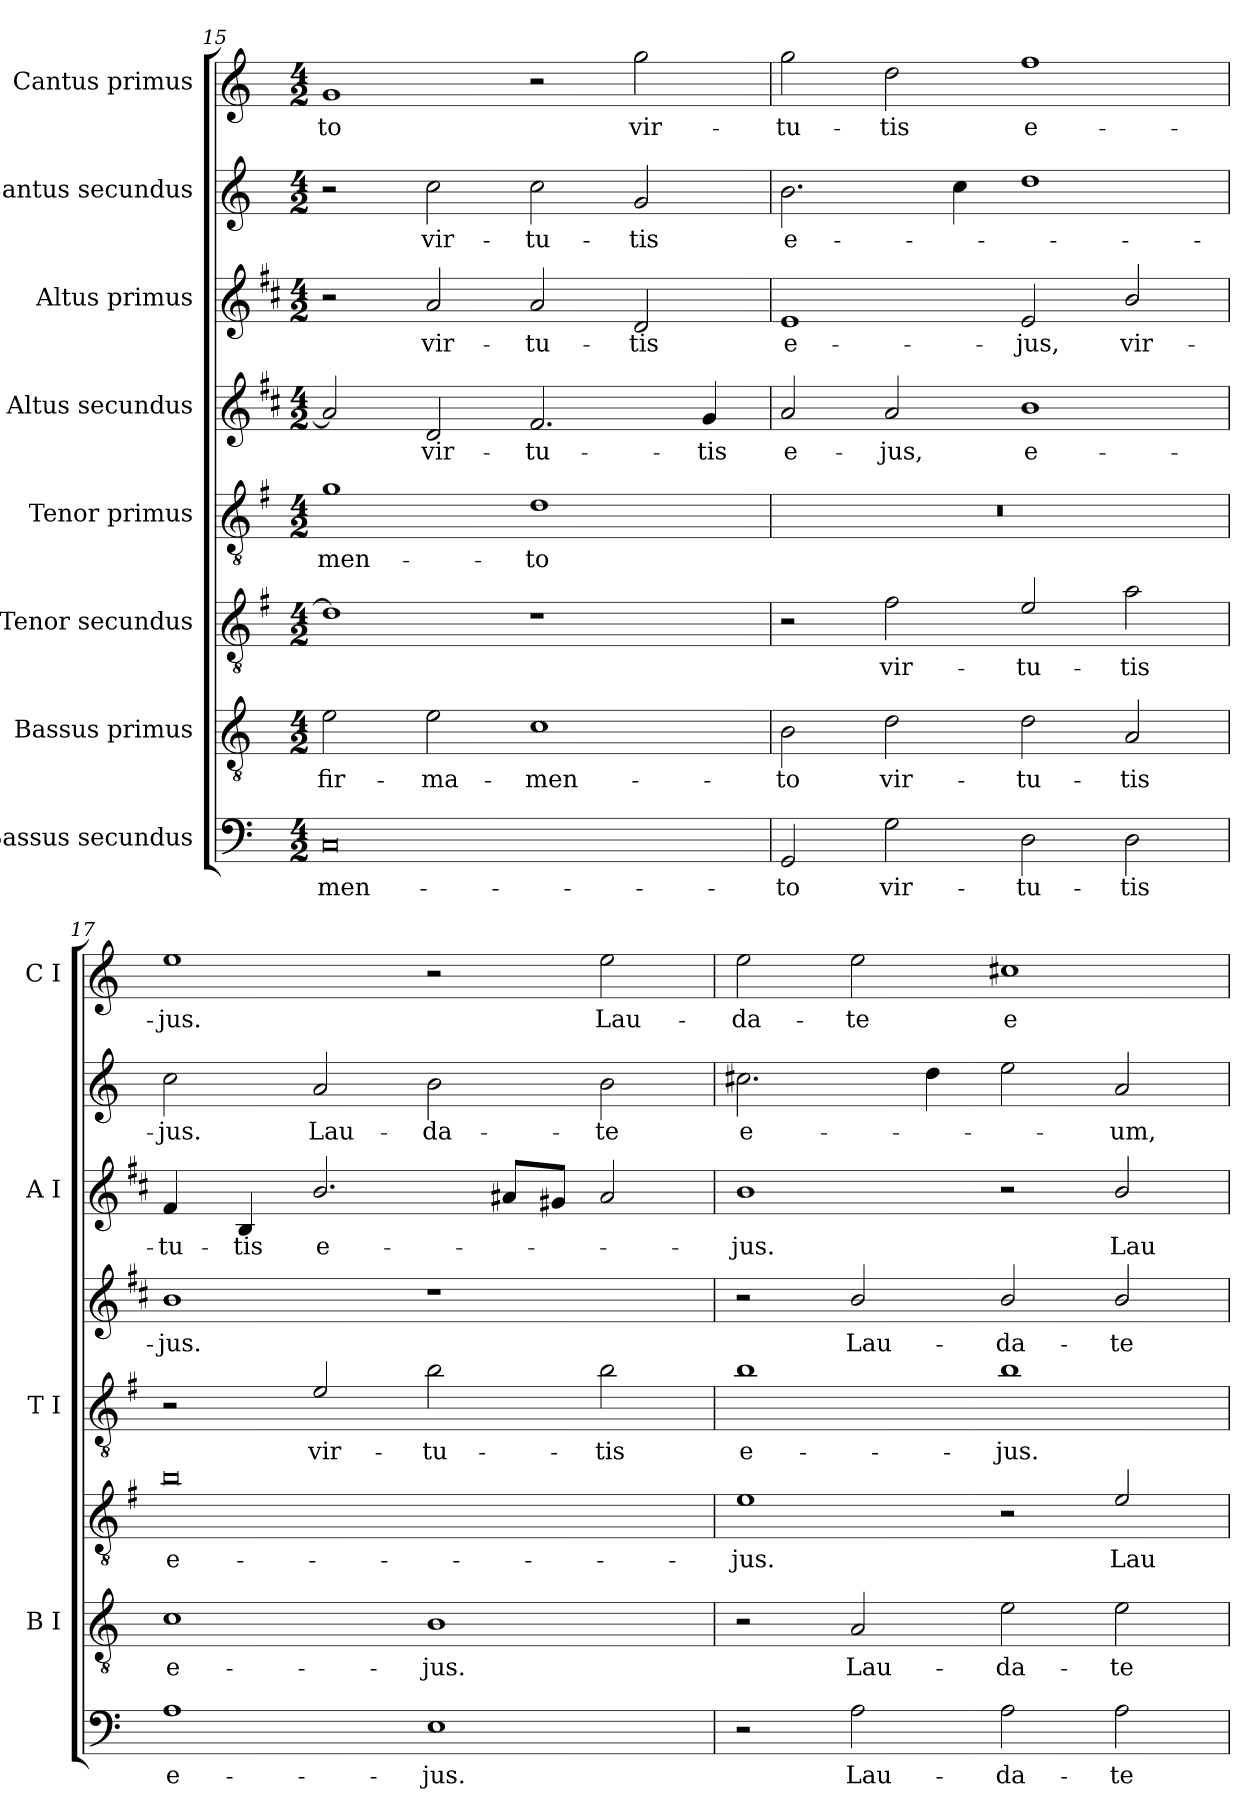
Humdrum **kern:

**kern	**text	**kern	**text	**kern	**text	**kern	**text	**kern	**text	**kern	**text	**kern	**text	**kern	**text
*part8	*part8	*part7	*part7	*part6	*part6	*part5	*part5	*part4	*part4	*part3	*part3	*part2	*part2	*part1	*part1
*staff8	*staff8	*staff7	*staff7	*staff6	*staff6	*staff5	*staff5	*staff4	*staff4	*staff3	*staff3	*staff2	*staff2	*staff1	*staff1
*I"Bassus secundus	*	*I"Bassus primus	*	*I"Tenor secundus	*	*I"Tenor primus	*	*I"Altus secundus	*	*I"Altus primus	*	*I"Cantus secundus	*	*I"Cantus primus	*
*	*	*I'B I	*	*	*	*I'T I	*	*	*	*I'A I	*	*	*	*I'C I	*
*clefF4	*	*clefGv2	*	*clefGv2	*	*clefGv2	*	*clefG2	*	*clefG2	*	*clefG2	*	*clefG2	*
*	*	*	*	*ITrd4c7	*	*ITrd4c7	*	*ITrd1c2	*	*ITrd1c2	*	*	*	*	*
*k[]	*	*k[]	*	*k[]	*	*k[]	*	*k[]	*	*k[]	*	*k[]	*	*k[]	*
*C:	*	*C:	*	*C:	*	*C:	*	*C:	*	*C:	*	*C:	*	*C:	*
*M4/2	*	*M4/2	*	*M4/2	*	*M4/2	*	*M4/2	*	*M4/2	*	*M4/2	*	*M4/2	*
=15	=15	=15	=15	=15	=15	=15	=15	=15	=15	=15	=15	=15	=15	=15	=15
!	!LO:LY:b	!	!LO:LY:b	!	!	!	!LO:LY:b	!	!	!	!	!	!	!	!LO:LY:b
0C	-men-	2e\	fir-	1G]	.	1c	-men-	2g/]	.	2r	.	2r	.	1g	-to
!	!	!	!LO:LY:b	!	!	!	!	!	!LO:LY:b	!	!LO:LY:b	!	!LO:LY:b	!	!
.	.	2e\	-ma-	.	.	.	.	2c/	vir-	2g/	vir-	2cc\	vir-	.	.
!	!	!	!LO:LY:b	!	!	!	!LO:LY:b	!	!LO:LY:b	!	!LO:LY:b	!	!LO:LY:b	!	!
.	.	1c	-men-	1r	.	1G	-to	2.e/	-tu-	2g/	-tu-	2cc\	-tu-	2r	.
!	!	!	!	!	!	!	!	!	!	!	!LO:LY:b	!	!LO:LY:b	!	!LO:LY:b
.	.	.	.	.	.	.	.	.	.	2c/	-tis	2g/	-tis	2gg\	vir-
!	!	!	!	!	!	!	!	!	!LO:LY:b	!	!	!	!	!	!
.	.	.	.	.	.	.	.	4f/	-tis	.	.	.	.	.	.
!!LO:PB:g=z
=16	=16	=16	=16	=16	=16	=16	=16	=16	=16	=16	=16	=16	=16	=16	=16
!	!LO:LY:b	!	!LO:LY:b	!	!	!	!	!	!LO:LY:b	!	!LO:LY:b	!	!LO:LY:b	!	!LO:LY:b
2GG/	-to	2B\	-to	2r	.	0r	.	2g/	e-	1d	e-	2.b\	e-	2gg\	-tu-
!	!LO:LY:b	!	!LO:LY:b	!	!LO:LY:b	!	!	!	!LO:LY:b	!	!	!	!	!	!LO:LY:b
2G\	vir-	2d\	vir-	2B\	vir-	.	.	2g/	-jus,	.	.	.	.	2dd\	-tis
.	.	.	.	.	.	.	.	.	.	.	.	4cc\	.	.	.
!	!LO:LY:b	!	!LO:LY:b	!	!LO:LY:b	!	!	!	!LO:LY:b	!	!LO:LY:b	!	!	!	!LO:LY:b
2D\	-tu-	2d\	-tu-	2A/	-tu-	.	.	1a	e-	2d/	-jus,	1dd	.	1ff	e-
!	!LO:LY:b	!	!LO:LY:b	!	!LO:LY:b	!	!	!	!	!	!LO:LY:b	!	!	!	!
2D\	-tis	2A/	-tis	2d\	-tis	.	.	.	.	2a/	vir-	.	.	.	.
=17	=17	=17	=17	=17	=17	=17	=17	=17	=17	=17	=17	=17	=17	=17	=17
!	!LO:LY:b	!	!LO:LY:b	!	!LO:LY:b	!	!	!	!LO:LY:b	!	!LO:LY:b	!	!LO:LY:b	!	!LO:LY:b
1A	e-	1c	e-	0e	e-	2r	.	1a	-jus.	4e/	-tu-	2cc\	-jus.	1ee	-jus.
!	!	!	!	!	!	!	!	!	!	!	!LO:LY:b	!	!	!	!
.	.	.	.	.	.	.	.	.	.	4A/	-tis	.	.	.	.
!	!	!	!	!	!	!	!LO:LY:b	!	!	!	!LO:LY:b	!	!LO:LY:b	!	!
.	.	.	.	.	.	2A/	vir-	.	.	2.a/	e-	2a/	Lau-	.	.
!	!LO:LY:b	!	!LO:LY:b	!	!	!	!LO:LY:b	!	!	!	!	!	!LO:LY:b	!	!
1E	-jus.	1B	-jus.	.	.	2e\	-tu-	1r	.	.	.	2b\	-da-	2r	.
.	.	.	.	.	.	.	.	.	.	8g#X/L	.	.	.	.	.
.	.	.	.	.	.	.	.	.	.	8f#X/J	.	.	.	.	.
!	!	!	!	!	!	!	!LO:LY:b	!	!	!	!	!	!LO:LY:b	!	!LO:LY:b
.	.	.	.	.	.	2e\	-tis	.	.	2g#/	.	2b\	-te	2ee\	Lau-
=18	=18	=18	=18	=18	=18	=18	=18	=18	=18	=18	=18	=18	=18	=18	=18
!	!	!	!	!	!LO:LY:b	!	!LO:LY:b	!	!	!	!LO:LY:b	!	!LO:LY:b	!	!LO:LY:b
2r	.	2r	.	1A	-jus.	1e	e-	2r	.	1a	-jus.	2.cc#X\	e-	2ee\	-da-
!	!LO:LY:b	!	!LO:LY:b	!	!	!	!	!	!LO:LY:b	!	!	!	!	!	!LO:LY:b
2A\	Lau-	2A/	Lau-	.	.	.	.	2a/	Lau-	.	.	.	.	2ee\	-te
.	.	.	.	.	.	.	.	.	.	.	.	4dd\	.	.	.
!	!LO:LY:b	!	!LO:LY:b	!	!	!	!LO:LY:b	!	!LO:LY:b	!	!	!	!	!	!LO:LY:b
2A\	-da-	2e\	-da-	2r	.	1e	-jus.	2a/	-da-	2r	.	2ee\	.	1cc#X	e-
!	!LO:LY:b	!	!LO:LY:b	!	!LO:LY:b	!	!	!	!LO:LY:b	!	!LO:LY:b	!	!LO:LY:b	!	!
2A\	-te	2e\	-te	2A/	Lau-	.	.	2a/	-te	2a/	Lau-	2a/	-um,	.	.
=	=	=	=	=	=	=	=	=	=	=	=	=	=	=	=
*-	*-	*-	*-	*-	*-	*-	*-	*-	*-	*-	*-	*-	*-	*-	*-
